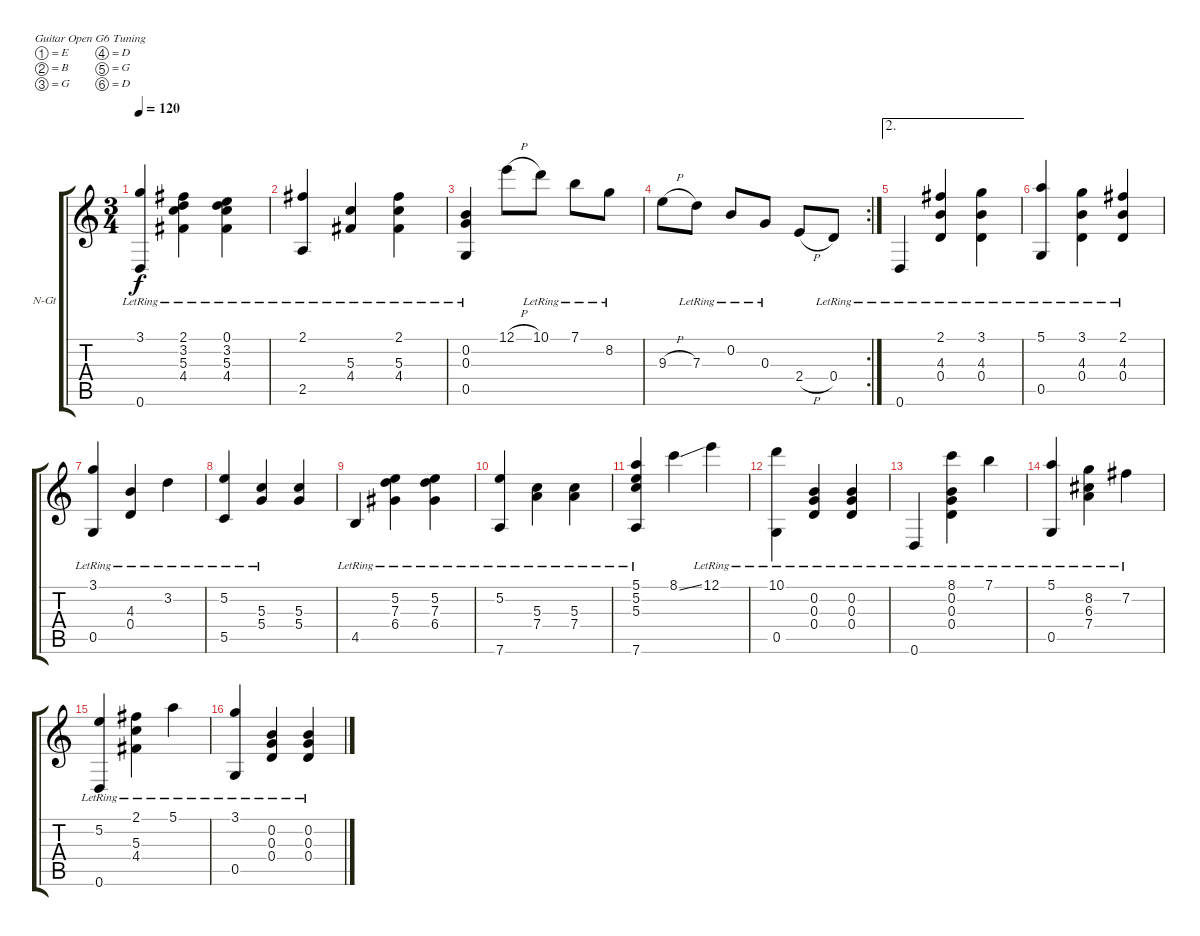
\bracketExtendMode groupsimilarinstruments
\firstSystemTrackNameOrientation horizontal
\otherSystemsTrackNameOrientation horizontal
\track ("Piste 1" "N-Gt") {instrument acousticguitarnylon}
\staff {score tabs}
\tuning (E4 B3 G3 D3 G2 D2)
\ts (3 4)
\tempo 120
\clef g2
\ks c
(3.1{lr} 0.6{lr}).4{dy f} (2.1{lr} 3.2{lr} 5.3{lr} 4.4{lr}).4 (0.1{lr} 3.2{lr} 5.3{lr} 4.4{lr}).4 |
(2.1{lr} 2.5{lr}).4 (5.3{lr} 4.4{lr}).4 (2.1{lr} 5.3{lr} 4.4{lr}).4 |
(0.2{lr} 0.3{lr} 0.5{lr}).4 12.1{h}.8 10.1{lr}.8 7.1{lr}.8 8.2{lr}.8 |
\rc 2
9.3{h}.8 7.3{lr}.8 0.2{lr}.8 0.3{lr}.8 2.4{h}.8 0.4{lr}.8 |
\ae 2
0.6{lr}.4 (2.1{lr} 4.3{lr} 0.4{lr}).4 (3.1{lr} 4.3{lr} 0.4{lr}).4 |
(5.1{lr} 0.5{lr}).4 (3.1{lr} 4.3{lr} 0.4{lr}).4 (2.1{lr} 4.3{lr} 0.4{lr}).4 |
(3.1{lr} 0.5{lr}).4 (4.3{lr} 0.4{lr}).4 3.2{lr}.4 |
(5.2{lr} 5.5{lr}).4 (5.3{lr} 5.4{lr}).4 (5.3 5.4).4 |
4.5{lr}.4 (5.2{lr} 7.3{lr} 6.4{lr}).4 (5.2{lr} 7.3{lr} 6.4{lr}).4 |
(5.2{lr} 7.6{lr}).4 (5.3{lr} 7.4{lr}).4 (5.3{lr} 7.4{lr}).4 |
(5.1{lr} 5.2{lr} 5.3{lr} 7.6{lr}).4 8.1{ss}.4 12.1{lr}.4 |
(10.1{lr} 0.5{lr}).4 (0.2{lr} 0.3{lr} 0.4{lr}).4 (0.2{lr} 0.3{lr} 0.4{lr}).4 |
0.6{lr}.4 (8.1{lr} 0.2{lr} 0.3{lr} 0.4{lr}).4 7.1{lr}.4 |
(5.1{lr} 0.5{lr}).4 (8.2{lr} 6.3{lr} 7.4{lr}).4 7.2{lr}.4 |
(5.2{lr} 0.6{lr}).4 (2.1{lr} 5.3{lr} 4.4{lr}).4 5.1{lr}.4 |
(3.1{lr} 0.5{lr}).4 (0.2{lr} 0.3{lr} 0.4{lr}).4 (0.2{lr} 0.3{lr} 0.4{lr}).4
